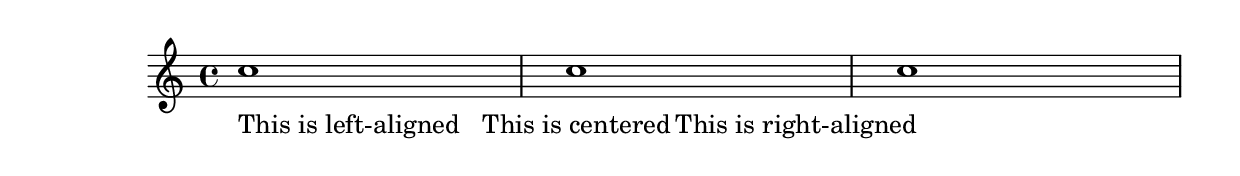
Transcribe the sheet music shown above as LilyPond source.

%% Do not edit this file; it is automatically
%% generated from LSR http://lsr.dsi.unimi.it
%% This file is in the public domain.
\version "2.13.4"

\header {
  lsrtags = "text, vocal-music"

%% Translation of GIT committish: b2d4318d6c53df8469dfa4da09b27c15a374d0ca
  texidoces = "
La alineación horizontal de la letra se puede ajustar sobreescribiendo
la propiedad @code{self-alignment-X} del objeto @code{LyricText}.
@code{#-1} es izquierda, @code{#0} es centrado y @code{#1} es derecha;
sin embargo, puede usar también @code{#LEFT}, @code{#CENTER} y
@code{#RIGHT}.

"
  doctitlees = "Alineación de la letra"

  texidoc = "
Horizontal alignment for lyrics cam be set by overriding the
@code{self-alignment-X} property of the @code{LyricText} object.
@code{#-1} is left, @code{#0} is center and @code{#1} is right;
however, you can use @code{#LEFT}, @code{#CENTER} and @code{#RIGHT} as
well. 

"
  doctitle = "Lyrics alignment"
} % begin verbatim

\layout { ragged-right = ##f }
\relative c'' {
  c1
  c1
  c1
}
\addlyrics {
  \once \override LyricText #'self-alignment-X = #LEFT
  "This is left-aligned"
  \once \override LyricText #'self-alignment-X = #CENTER
  "This is centered" 
  \once \override LyricText #'self-alignment-X = #1
  "This is right-aligned"
}

